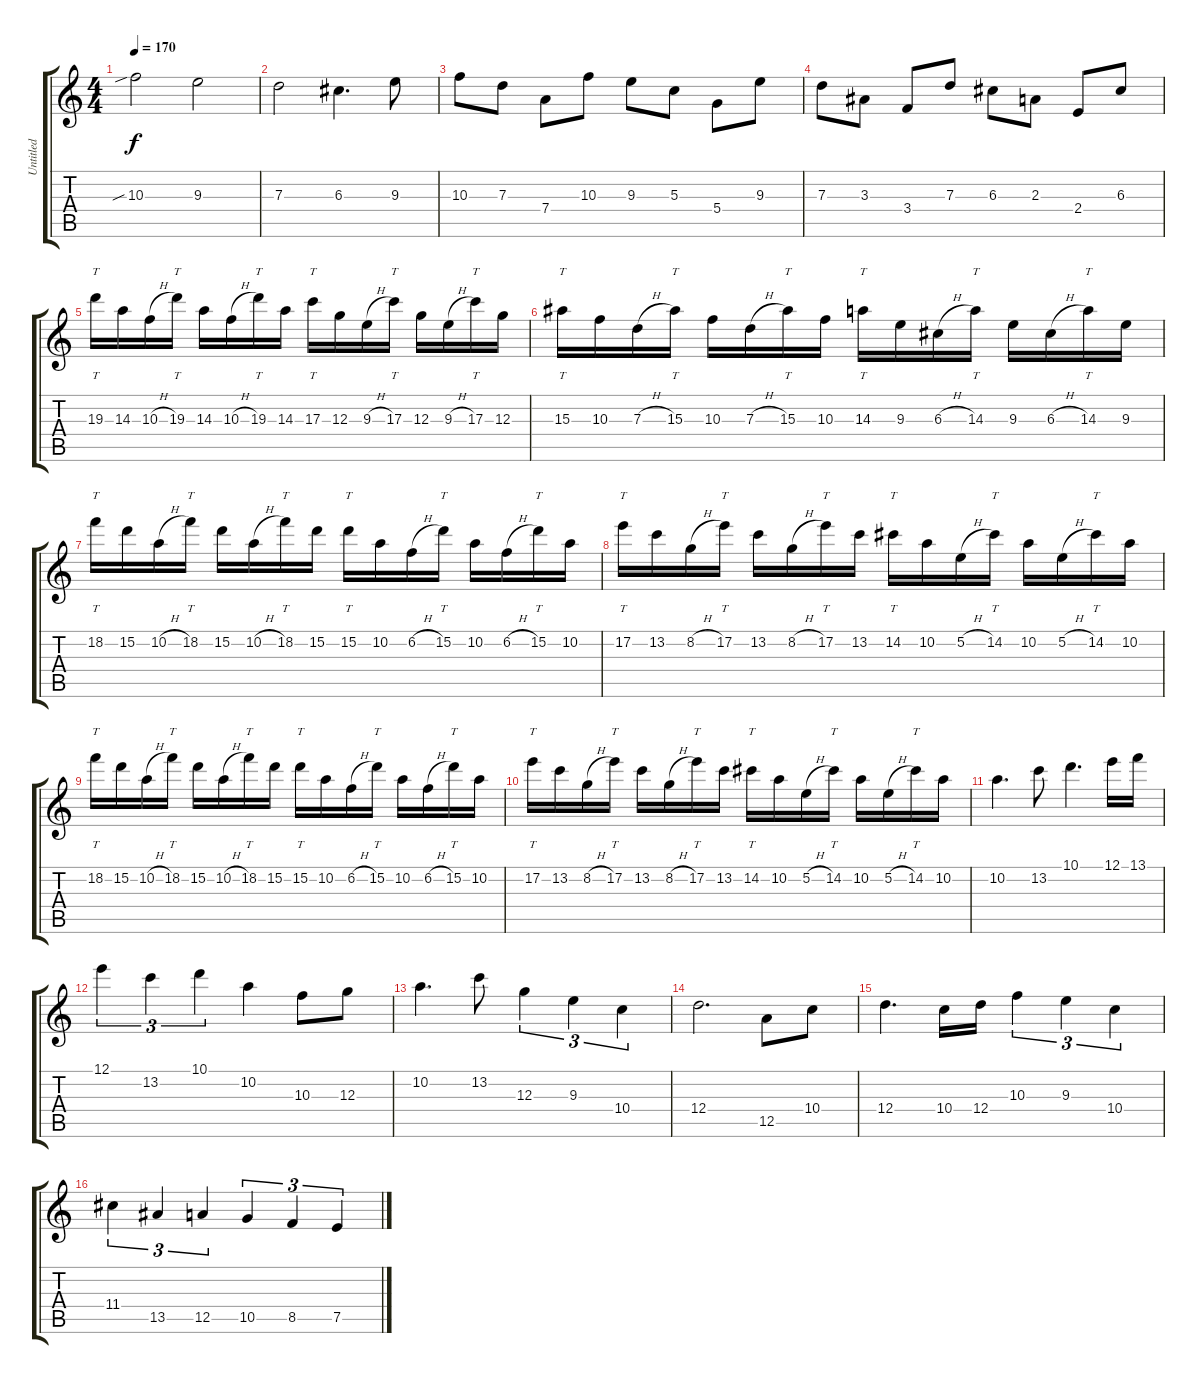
\track ("Untitled" "Untitled") {instrument distortionguitar}
\staff {score tabs}
\tuning (E4 B3 G3 D3 A2 E2) {hide}
\ts (4 4)
\tempo 170
\clef g2
\ks c
10.3{sib}.2{dy f instrument distortionguitar} 9.3.2 |
7.3.2 6.3.4{d} 9.3.8 |
10.3.8 7.3.8 7.4.8 10.3.8 9.3.8 5.3.8 5.4.8 9.3.8 |
7.3.8 3.3.8 3.4.8 7.3.8 6.3.8 2.3.8 2.4.8 6.3.8 |
19.3.16{tt} 14.3.16 10.3{h}.16 19.3.16{tt} 14.3.16 10.3{h}.16 19.3.16{tt} 14.3.16 17.3.16{tt} 12.3.16 9.3{h}.16 17.3.16{tt} 12.3.16 9.3{h}.16 17.3.16{tt} 12.3.16 |
15.3.16{tt} 10.3.16 7.3{h}.16 15.3.16{tt} 10.3.16 7.3{h}.16 15.3.16{tt} 10.3.16 14.3.16{tt} 9.3.16 6.3{h}.16 14.3.16{tt} 9.3.16 6.3{h}.16 14.3.16{tt} 9.3.16 |
18.2.16{tt} 15.2.16 10.2{h}.16 18.2.16{tt} 15.2.16 10.2{h}.16 18.2.16{tt} 15.2.16 15.2.16{tt} 10.2.16 6.2{h}.16 15.2.16{tt} 10.2.16 6.2{h}.16 15.2.16{tt} 10.2.16 |
17.2.16{tt} 13.2.16 8.2{h}.16 17.2.16{tt} 13.2.16 8.2{h}.16 17.2.16{tt} 13.2.16 14.2.16{tt} 10.2.16 5.2{h}.16 14.2.16{tt} 10.2.16 5.2{h}.16 14.2.16{tt} 10.2.16 |
18.2.16{tt} 15.2.16 10.2{h}.16 18.2.16{tt} 15.2.16 10.2{h}.16 18.2.16{tt} 15.2.16 15.2.16{tt} 10.2.16 6.2{h}.16 15.2.16{tt} 10.2.16 6.2{h}.16 15.2.16{tt} 10.2.16 |
17.2.16{tt} 13.2.16 8.2{h}.16 17.2.16{tt} 13.2.16 8.2{h}.16 17.2.16{tt} 13.2.16 14.2.16{tt} 10.2.16 5.2{h}.16 14.2.16{tt} 10.2.16 5.2{h}.16 14.2.16{tt} 10.2.16 |
10.2.4{d} 13.2.8 10.1.4{d} 12.1.16 13.1.16 |
12.1.4{tu (3 2)} 13.2.4{tu (3 2)} 10.1.4{tu (3 2)} 10.2.4 10.3.8 12.3.8 |
10.2.4{d} 13.2.8 12.3.4{tu (3 2)} 9.3.4{tu (3 2)} 10.4.4{tu (3 2)} |
12.4.2{d} 12.5.8 10.4.8 |
12.4.4{d} 10.4.16 12.4.16 10.3.4{tu (3 2)} 9.3.4{tu (3 2)} 10.4.4{tu (3 2)} |
11.4.4{tu (3 2)} 13.5.4{tu (3 2)} 12.5.4{tu (3 2)} 10.5.4{tu (3 2)} 8.5.4{tu (3 2)} 7.5.4{tu (3 2)}
